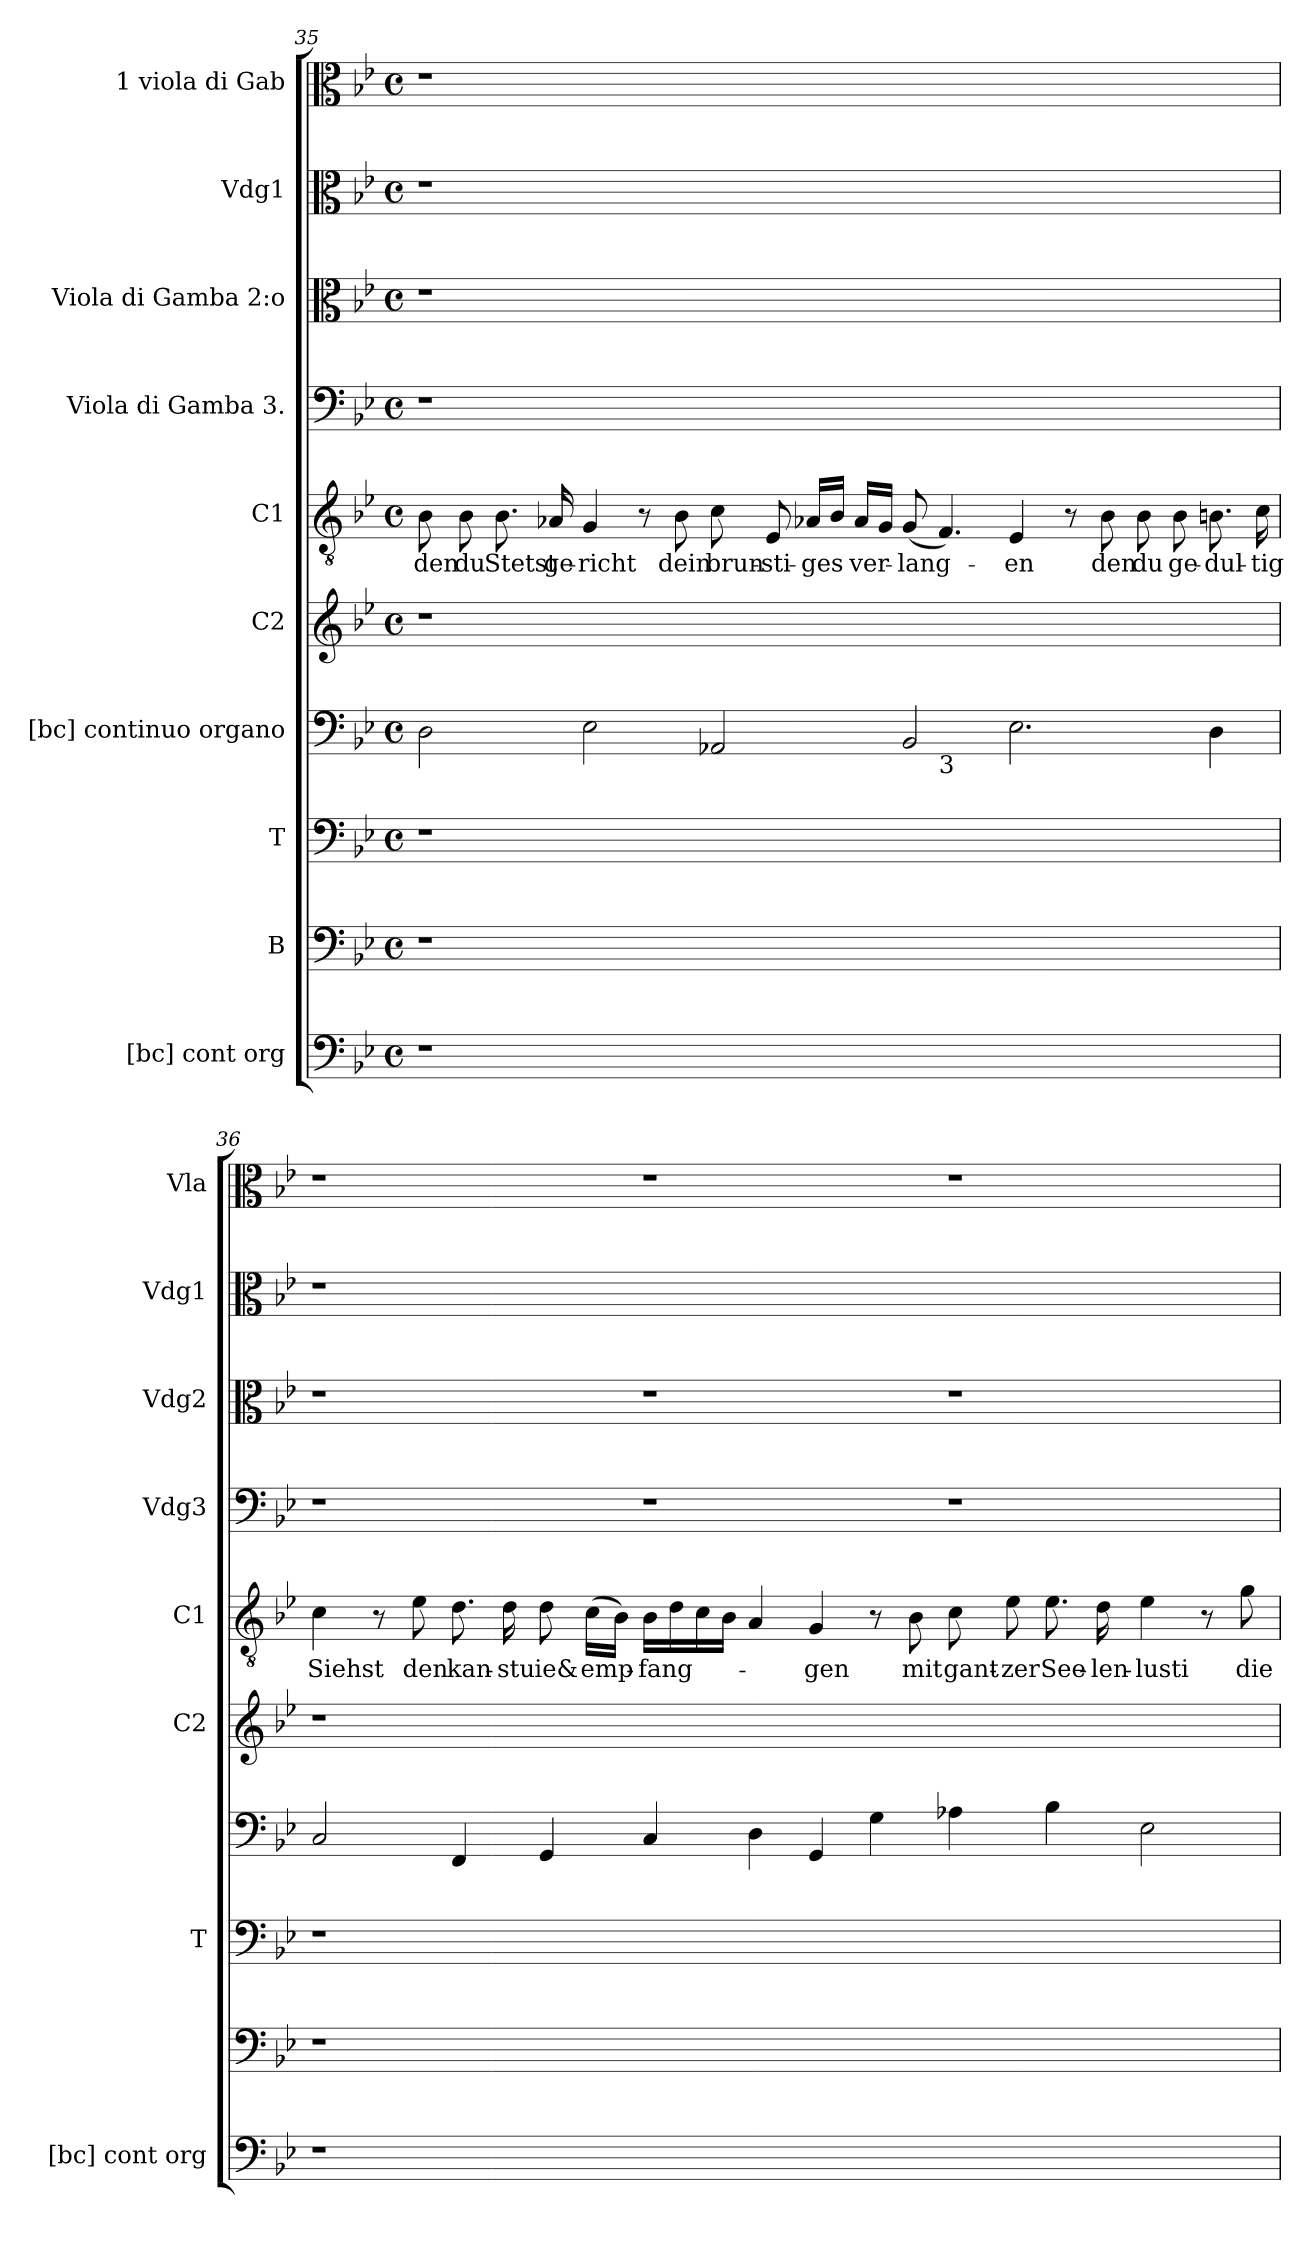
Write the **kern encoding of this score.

**kern	**kern	**kern	**kern	**kern	**kern	**text	**kern	**kern	**kern	**kern
*part10	*part9	*part8	*part7	*part6	*part5	*part5	*part4	*part3	*part2	*part1
*staff10	*staff9	*staff8	*staff7	*staff6	*staff5	*staff5	*staff4	*staff3	*staff2	*staff1
*I"[bc] cont org	*I"B	*I"T	*I"[bc] continuo organo	*I"C2	*I"C1	*	*I"Viola di Gamba 3.	*I"Viola di Gamba 2:o	*I"Vdg1	*I"1 viola di Gab
*I'[bc] cont org	*	*I'T	*	*I'C2	*I'C1	*	*I'Vdg3	*I'Vdg2	*I'Vdg1	*I'Vla
!!LO:PB:g=z
*clefF4	*clefF4	*clefF4	*clefF4	*clefG2	*clefGv2	*	*clefF4	*clefC3	*clefC3	*clefC3
*k[b-e-]	*k[b-e-]	*k[b-e-]	*k[b-e-]	*k[b-e-]	*k[b-e-]	*	*k[b-e-]	*k[b-e-]	*k[b-e-]	*k[b-e-]
*B-:	*B-:	*B-:	*B-:	*B-:	*B-:	*	*B-:	*B-:	*B-:	*B-:
*M4/4	*M4/4	*M4/4	*M4/4	*M4/4	*M4/4	*	*M4/4	*M4/4	*M4/4	*M4/4
*met(c)	*met(c)	*met(c)	*met(c)	*met(c)	*met(c)	*	*met(c)	*met(c)	*met(c)	*met(c)
=35	=35	=35	=35	=35	=35	=35	=35	=35	=35	=35
!	!	!	!	!	!	!LO:LY:b	!	!	!	!
*	*	*	*^	*	*	*	*	*	*	*
1r	1r	1r	2D>\	1ryy	1r	8B-\	den	1r	1r	1r	1r
!	!	!	!	!	!	!	!LO:LY:b	!	!	!	!
.	.	.	.	.	.	8B-\	du	.	.	.	.
!	!	!	!	!	!	!	!LO:LY:b	!	!	!	!
.	.	.	.	.	.	8.B-\	Stetst	.	.	.	.
!	!	!	!	!	!	!	!LO:LY:b	!	!	!	!
.	.	.	.	.	.	16A-X/	ge-	.	.	.	.
!	!	!	!	!	!	!	!LO:LY:b	!	!	!	!
.	.	.	2E-\	.	.	4G/	-richt	.	.	.	.
.	.	.	.	.	.	8r	.	.	.	.	.
!	!	!	!	!	!	!	!LO:LY:b	!	!	!	!
.	.	.	.	.	.	8B-\	dein	.	.	.	.
!	!	!	!	!	!	!	!LO:LY:b	!	!	!	!
0ryy	0ryy	0ryy	2AA-X/	2ryy	0ryy	8c\	brun-	0ryy	0ryy	0ryy	0ryy
!	!	!	!	!	!	!	!LO:LY:b	!	!	!	!
.	.	.	.	.	.	8E-/	-sti-	.	.	.	.
!	!	!	!	!	!	!	!LO:LY:b:rj	!	!	!	!
.	.	.	.	.	.	16A-X/LL	-ges	.	.	.	.
.	.	.	.	.	.	16B-/JJ	.	.	.	.	.
!	!	!	!	!	!	!	!LO:LY:b	!	!	!	!
.	.	.	.	.	.	16A-/LL	ver-	.	.	.	.
.	.	.	.	.	.	16G/JJ	.	.	.	.	.
!	!	!	!	!	!	!	!LO:LY:b	!	!	!	!
.	.	.	2BB-</	8ryy	.	(<8G/	-lang-	.	.	.	.
!	!	!	!	!LO:TX:b:t=3	!	!	!	!	!	!	!
.	.	.	.	1ryy	.	4.F/)	.	.	.	.	.
!	!	!	!	!	!	!	!LO:LY:b	!	!	!	!
.	.	.	2.E-\	.	.	4E-/	-en	.	.	.	.
.	.	.	.	.	.	8r	.	.	.	.	.
!	!	!	!	!	!	!	!LO:LY:b	!	!	!	!
.	.	.	.	.	.	8B-\	den	.	.	.	.
!	!	!	!	!	!	!	!LO:LY:b	!	!	!	!
.	.	.	.	.	.	8B-\	du	.	.	.	.
!	!	!	!	!	!	!	!LO:LY:b	!	!	!	!
.	.	.	.	4.ryy	.	8B-\	ge-	.	.	.	.
!	!	!	!	!	!	!	!LO:LY:b	!	!	!	!
.	.	.	4D>\	.	.	8.Bn\	-dul-	.	.	.	.
!	!	!	!	!	!	!	!LO:LY:b:rj	!	!	!	!
.	.	.	.	.	.	16c\	-tig	.	.	.	.
!!LO:LB:g=z
=36	=36	=36	=36	=36	=36	=36	=36	=36	=36	=36	=36
!	!	!	!	!	!	!	!LO:LY:b	!	!	!	!
*	*	*	*v	*v	*	*	*	*	*	*	*
1r	1r	1r	2C/	1r	4c\	Siehst	1r	1r	1r	1r
.	.	.	.	.	8r	.	.	.	.	.
!	!	!	!	!	!	!LO:LY:b	!	!	!	!
.	.	.	.	.	8e-\	den	.	.	.	.
!	!	!	!	!	!	!LO:LY:b	!	!	!	!
.	.	.	4FF</	.	8.d\	kan-	.	.	.	.
!	!	!	!	!	!	!LO:LY:b:rj	!	!	!	!
.	.	.	.	.	16d\	-stu	.	.	.	.
!	!	!	!	!	!	!LO:LY:b	!	!	!	!
.	.	.	4GG/	.	8d\	ie&	.	.	.	.
!	!	!	!	!	!	!LO:LY:b	!	!	!	!
.	.	.	.	.	(>16c\LL	emp-	.	.	.	.
.	.	.	.	.	16B-\JJ)	.	.	.	.	.
!	!	!	!	!	!	!LO:LY:b	!	!	!	!
0ryy	0ryy	0ryy	4C</	0ryy	16B-\LL	-fang-	1r	1r	0ryy	1r
.	.	.	.	.	16d\	.	.	.	.	.
.	.	.	.	.	16c\	.	.	.	.	.
.	.	.	.	.	16B-\JJ	.	.	.	.	.
.	.	.	4D\	.	4A/	.	.	.	.	.
!	!	!	!	!	!	!LO:LY:b	!	!	!	!
.	.	.	4GG/	.	4G/	-gen	.	.	.	.
.	.	.	4G\	.	8r	.	.	.	.	.
!	!	!	!	!	!	!LO:LY:b	!	!	!	!
.	.	.	.	.	8B-\	mit	.	.	.	.
!	!	!	!	!	!	!LO:LY:b	!	!	!	!
.	.	.	4A-X\	.	8c\	gant-	1r	1r	.	1r
!	!	!	!	!	!	!LO:LY:b	!	!	!	!
.	.	.	.	.	8e-\	-zer	.	.	.	.
!	!	!	!	!	!	!LO:LY:b	!	!	!	!
.	.	.	4B-\	.	8.e-\	See-	.	.	.	.
!	!	!	!	!	!	!LO:LY:b	!	!	!	!
.	.	.	.	.	16d\	-len-	.	.	.	.
!	!	!	!	!	!	!LO:LY:b:rj	!	!	!	!
.	.	.	2E-\	.	4e-\	-lusti	.	.	.	.
.	.	.	.	.	8r	.	.	.	.	.
!	!	!	!	!	!	!LO:LY:b	!	!	!	!
.	.	.	.	.	8g\	die	.	.	.	.
=	=	=	=	=	=	=	=	=	=	=
*-	*-	*-	*-	*-	*-	*-	*-	*-	*-	*-
